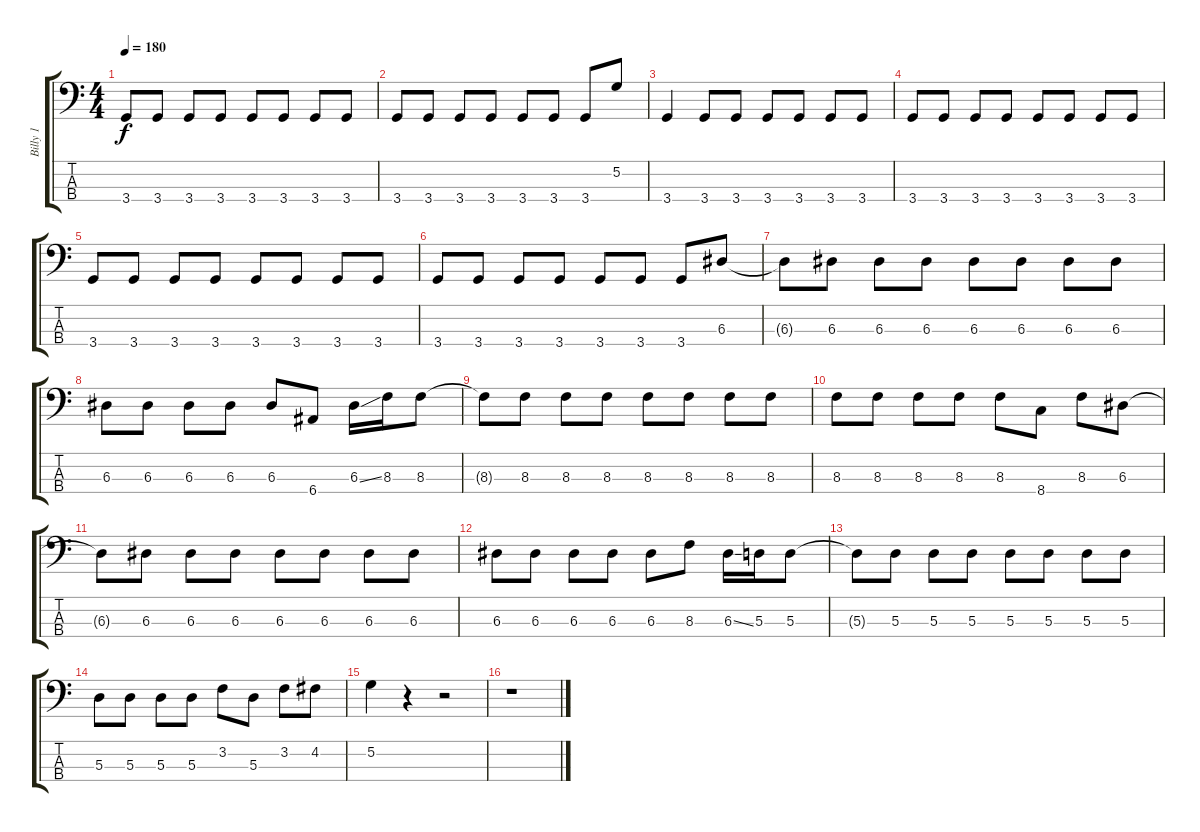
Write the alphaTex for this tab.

\track ("Billy 1" "Billy 1") {instrument electricbassfinger}
\staff {score tabs}
\tuning (G2 D2 A1 E1) {hide}
\ts (4 4)
\tempo 180
\clef f4
\ks c
3.4.8{dy f} 3.4.8 3.4.8 3.4.8 3.4.8 3.4.8 3.4.8 3.4.8 |
3.4.8 3.4.8 3.4.8 3.4.8 3.4.8 3.4.8 3.4.8 5.2.8 |
3.4.4 3.4.8 3.4.8 3.4.8 3.4.8 3.4.8 3.4.8 |
3.4.8 3.4.8 3.4.8 3.4.8 3.4.8 3.4.8 3.4.8 3.4.8 |
3.4.8 3.4.8 3.4.8 3.4.8 3.4.8 3.4.8 3.4.8 3.4.8 |
3.4.8 3.4.8 3.4.8 3.4.8 3.4.8 3.4.8 3.4.8 6.3.8 |
6.3{t}.8 6.3.8 6.3.8 6.3.8 6.3.8 6.3.8 6.3.8 6.3.8 |
6.3.8 6.3.8 6.3.8 6.3.8 6.3.8 6.4.8 6.3{ss}.16 8.3.16 8.3.8 |
8.3{t}.8 8.3.8 8.3.8 8.3.8 8.3.8 8.3.8 8.3.8 8.3.8 |
8.3.8 8.3.8 8.3.8 8.3.8 8.3.8 8.4.8 8.3.8 6.3.8 |
6.3{t}.8 6.3.8 6.3.8 6.3.8 6.3.8 6.3.8 6.3.8 6.3.8 |
6.3.8 6.3.8 6.3.8 6.3.8 6.3.8 8.3.8 6.3{ss}.16 5.3.16 5.3.8 |
5.3{t}.8 5.3.8 5.3.8 5.3.8 5.3.8 5.3.8 5.3.8 5.3.8 |
5.3.8 5.3.8 5.3.8 5.3.8 3.2.8 5.3.8 3.2.8 4.2.8 |
5.2.4 r.4 r.2 |
r.1
